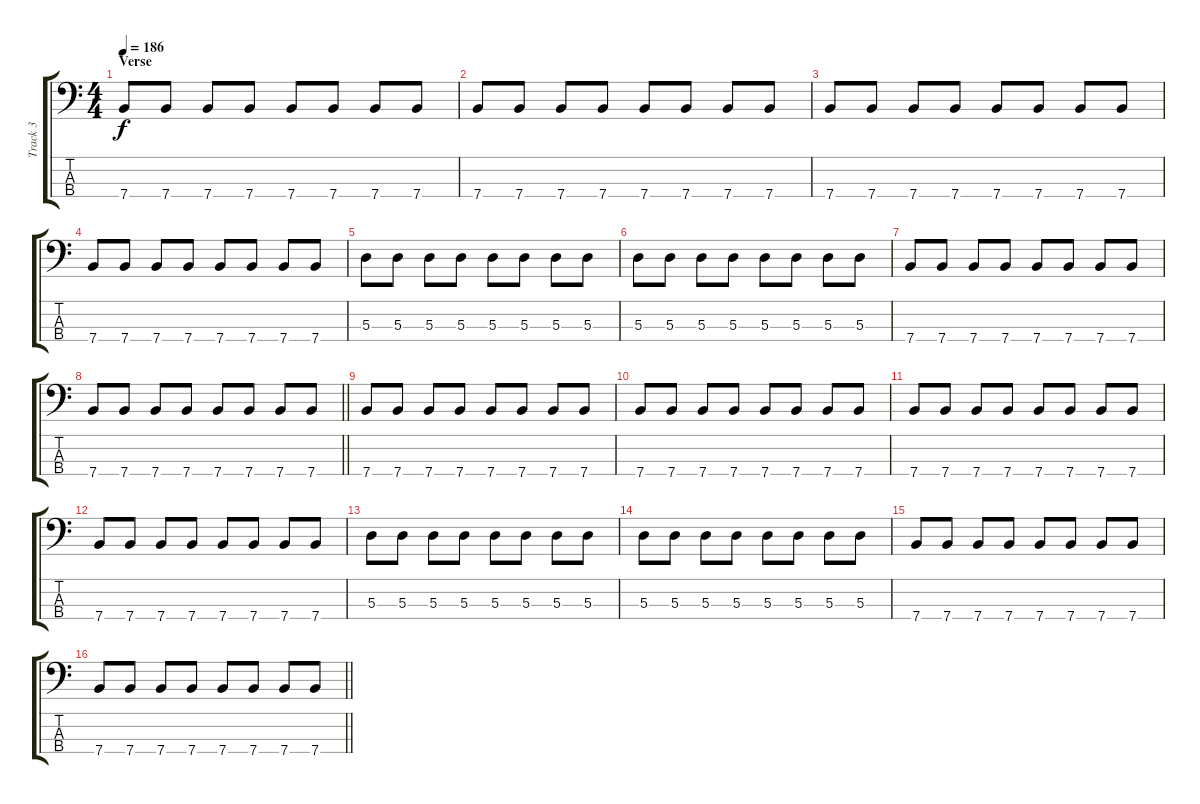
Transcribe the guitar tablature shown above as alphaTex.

\track ("Track 3" "Track 3") {instrument electricbassfinger}
\staff {score tabs}
\tuning (G2 D2 A1 E1) {hide}
\ts (4 4)
\section ("" "Verse")
\tempo 186
\clef f4
\ks c
7.4.8{dy f} 7.4.8 7.4.8 7.4.8 7.4.8 7.4.8 7.4.8 7.4.8 |
7.4.8 7.4.8 7.4.8 7.4.8 7.4.8 7.4.8 7.4.8 7.4.8 |
7.4.8 7.4.8 7.4.8 7.4.8 7.4.8 7.4.8 7.4.8 7.4.8 |
7.4.8 7.4.8 7.4.8 7.4.8 7.4.8 7.4.8 7.4.8 7.4.8 |
5.3.8 5.3.8 5.3.8 5.3.8 5.3.8 5.3.8 5.3.8 5.3.8 |
5.3.8 5.3.8 5.3.8 5.3.8 5.3.8 5.3.8 5.3.8 5.3.8 |
7.4.8 7.4.8 7.4.8 7.4.8 7.4.8 7.4.8 7.4.8 7.4.8 |
\barLineRight lightlight
7.4.8 7.4.8 7.4.8 7.4.8 7.4.8 7.4.8 7.4.8 7.4.8 |
7.4.8 7.4.8 7.4.8 7.4.8 7.4.8 7.4.8 7.4.8 7.4.8 |
7.4.8 7.4.8 7.4.8 7.4.8 7.4.8 7.4.8 7.4.8 7.4.8 |
7.4.8 7.4.8 7.4.8 7.4.8 7.4.8 7.4.8 7.4.8 7.4.8 |
7.4.8 7.4.8 7.4.8 7.4.8 7.4.8 7.4.8 7.4.8 7.4.8 |
5.3.8 5.3.8 5.3.8 5.3.8 5.3.8 5.3.8 5.3.8 5.3.8 |
5.3.8 5.3.8 5.3.8 5.3.8 5.3.8 5.3.8 5.3.8 5.3.8 |
7.4.8 7.4.8 7.4.8 7.4.8 7.4.8 7.4.8 7.4.8 7.4.8 |
\barLineRight lightlight
7.4.8 7.4.8 7.4.8 7.4.8 7.4.8 7.4.8 7.4.8 7.4.8
